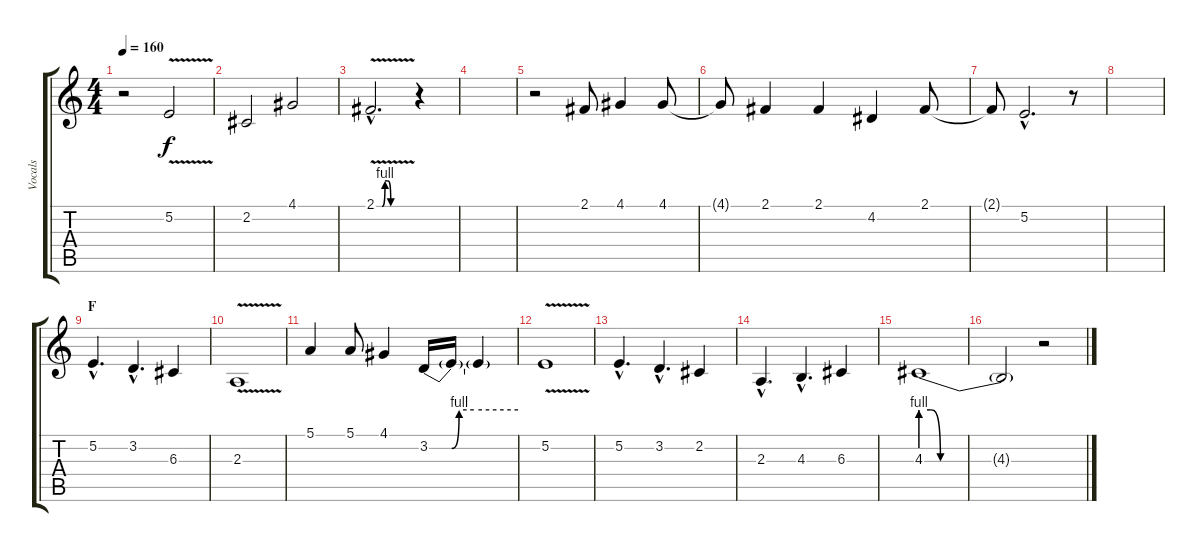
\track ("Vocals" "Vocals") {instrument lead6voice}
\staff {score tabs}
\tuning (E4 B3 G3 D3 A2 D2) {hide}
\ts (4 4)
\tempo 160
\clef g2
\ks c
r.2{dy f} 5.2{v}.2 |
2.2.2 4.1.2 |
2.1{be (custom 0 0 10 0 15 4 20 4 25 0 30 0 45 0 60 0) v hac}.2{d} r.4 |
|
r.2 2.1.8 4.1.4 4.1.8 |
4.1{t}.8 2.1.4 2.1.4 4.2.4 2.1.8 |
2.1{t}.8 5.2{hac}.2{d} r.8 |
|
\section ("" "F")
5.2{hac}.4{d} 3.2{hac}.4{d} 6.3.4 |
2.3{v}.1 |
5.1.4 5.1.8 4.1.4 3.2{be (custom 0 0 15 0 20 4 30 4 60 4)}.16 3.2{t}.16 3.2{t}.4 |
5.2{v}.1 |
5.2{hac}.4{d} 3.2{hac}.4{d} 2.2.4 |
2.3{hac}.4{d} 4.3{hac}.4{d} 6.3.4 |
4.3{be (custom 0 4 5 4 10 0 15 0 40 0 60 0)}.1 |
4.3{t}.2 r.2
